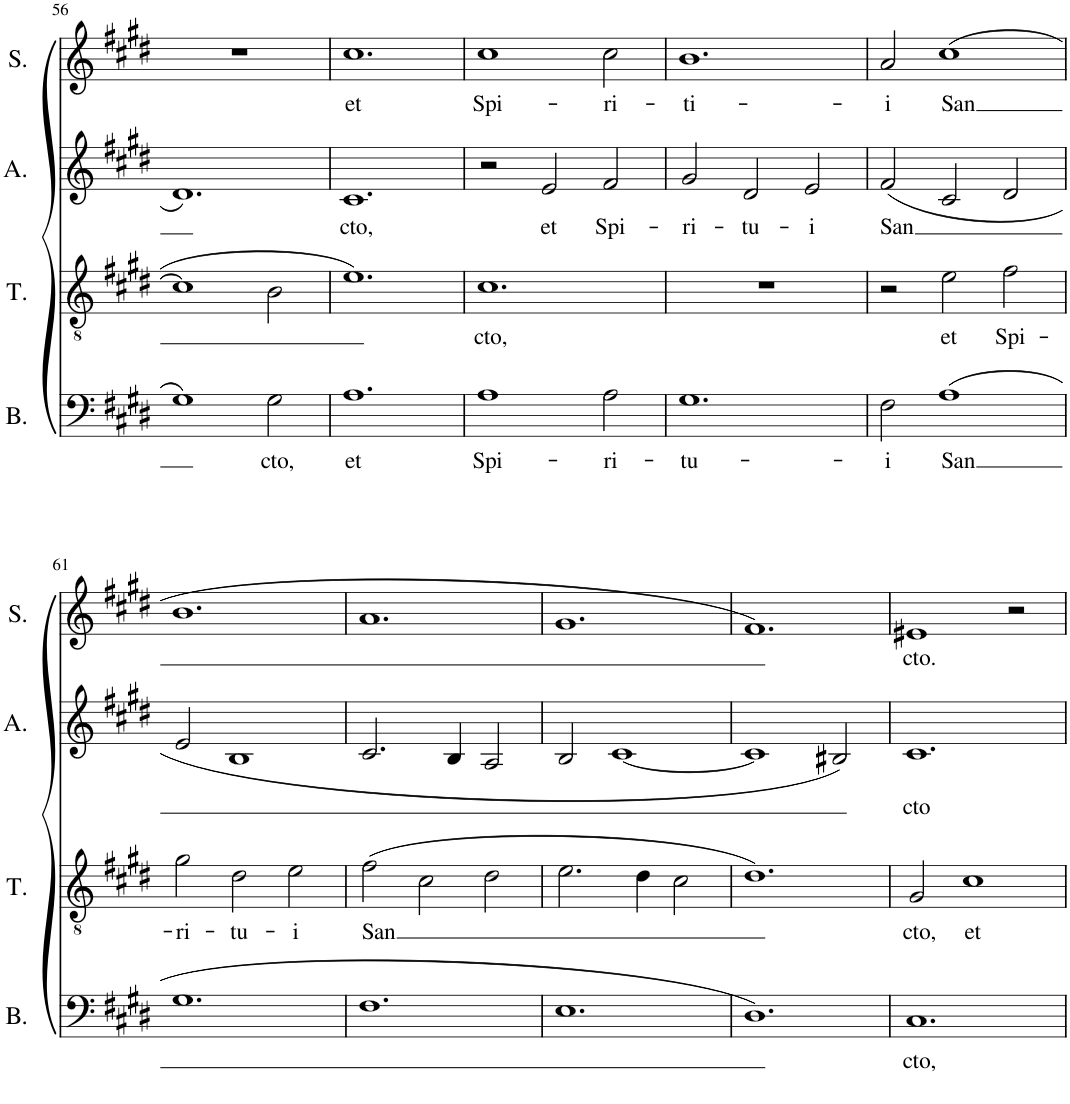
**kern	**text	**kern	**text	**kern	**text	**kern	**text
*part4	*part4	*part3	*part3	*part2	*part2	*part1	*part1
*staff4	*staff4	*staff3	*staff3	*staff2	*staff2	*staff1	*staff1
*I"Bass	*	*I"Tenor	*	*I"Alto	*	*I"Soprano	*
*I'B.	*	*I'T.	*	*I'A.	*	*I'S.	*
!!LO:PB:g=z
*clefF4	*	*clefGv2	*	*clefG2	*	*clefG2	*
*k[f#c#g#d#]	*	*k[f#c#g#d#]	*	*k[f#c#g#d#]	*	*k[f#c#g#d#]	*
*M3/2	*	*M3/2	*	*M3/2	*	*M3/2	*
=56	=56	=56	=56	=56	=56	=56	=56
1G#	.	1c#]	.	1.d#	.	1.r	.
!	!LO:LY:b	!	!	!	!	!	!
2G#\	cto,	2B\	.	.	.	.	.
=57	=57	=57	=57	=57	=57	=57	=57
!	!LO:LY:b	!	!	!	!LO:LY:b	!	!LO:LY:b
1.A	et	1.e	.	1.c#	cto,	1.cc#	et
=58	=58	=58	=58	=58	=58	=58	=58
!	!LO:LY:b	!	!LO:LY:b	!	!	!	!LO:LY:b
1A	Spi-	1.c#	cto,	2r	.	1cc#	Spi-
!	!	!	!	!	!LO:LY:b	!	!
.	.	.	.	2e/	et	.	.
!	!LO:LY:b	!	!	!	!LO:LY:b	!	!LO:LY:b
2A\	-ri-	.	.	2f#/	Spi-	2cc#\	-ri-
=59	=59	=59	=59	=59	=59	=59	=59
!	!LO:LY:b	!	!	!	!LO:LY:b	!	!LO:LY:b
1.G#	-tu-	1.r	.	2g#/	-ri-	1.b	-ti-
!	!	!	!	!	!LO:LY:b	!	!
.	.	.	.	2d#/	-tu-	.	.
!	!	!	!	!	!LO:LY:b	!	!
.	.	.	.	2e/	-i	.	.
=60	=60	=60	=60	=60	=60	=60	=60
!	!LO:LY:b	!	!	!	!LO:LY:b	!	!LO:LY:b
2F#\	-i	2r	.	(2f#/	San	2a/	-i
!	!LO:LY:b	!	!LO:LY:b	!	!	!	!LO:LY:b
(1A	San	2e\	et	2c#/	.	(1cc#	San
!	!	!	!LO:LY:b	!	!	!	!
.	.	2f#\	Spi-	2d#/	.	.	.
!!LO:LB:g=z
=61	=61	=61	=61	=61	=61	=61	=61
!	!	!	!LO:LY:b	!	!	!	!
1.G#	.	2g#\	-ri-	2e/	.	1.b	.
!	!	!	!LO:LY:b	!	!	!	!
.	.	2d#\	-tu-	1B	.	.	.
!	!	!	!LO:LY:b	!	!	!	!
.	.	2e\	-i	.	.	.	.
=62	=62	=62	=62	=62	=62	=62	=62
!	!	!	!LO:LY:b	!	!	!	!
1.F#	.	(2f#\	San	2.c#/	.	1.a	.
.	.	2c#\	.	.	.	.	.
.	.	.	.	4B/	.	.	.
.	.	2d#\	.	2A/	.	.	.
=63	=63	=63	=63	=63	=63	=63	=63
1.E	.	2.e\	.	2B/	.	1.g#	.
.	.	.	.	[1c#	.	.	.
.	.	4d#\	.	.	.	.	.
.	.	2c#\	.	.	.	.	.
=64	=64	=64	=64	=64	=64	=64	=64
1.D#)	.	1.d#)	.	1c#]	.	1.f#)	.
.	.	.	.	2B#X/)	.	.	.
=65	=65	=65	=65	=65	=65	=65	=65
!	!LO:LY:b	!	!LO:LY:b	!	!LO:LY:b	!	!LO:LY:b
1.C#	cto,	2G#/	cto,	1.c#	cto	1e#X	cto.
!	!	!	!LO:LY:b	!	!	!	!
.	.	1c#	et	.	.	.	.
.	.	.	.	.	.	2r	.
=	=	=	=	=	=	=	=
*-	*-	*-	*-	*-	*-	*-	*-
